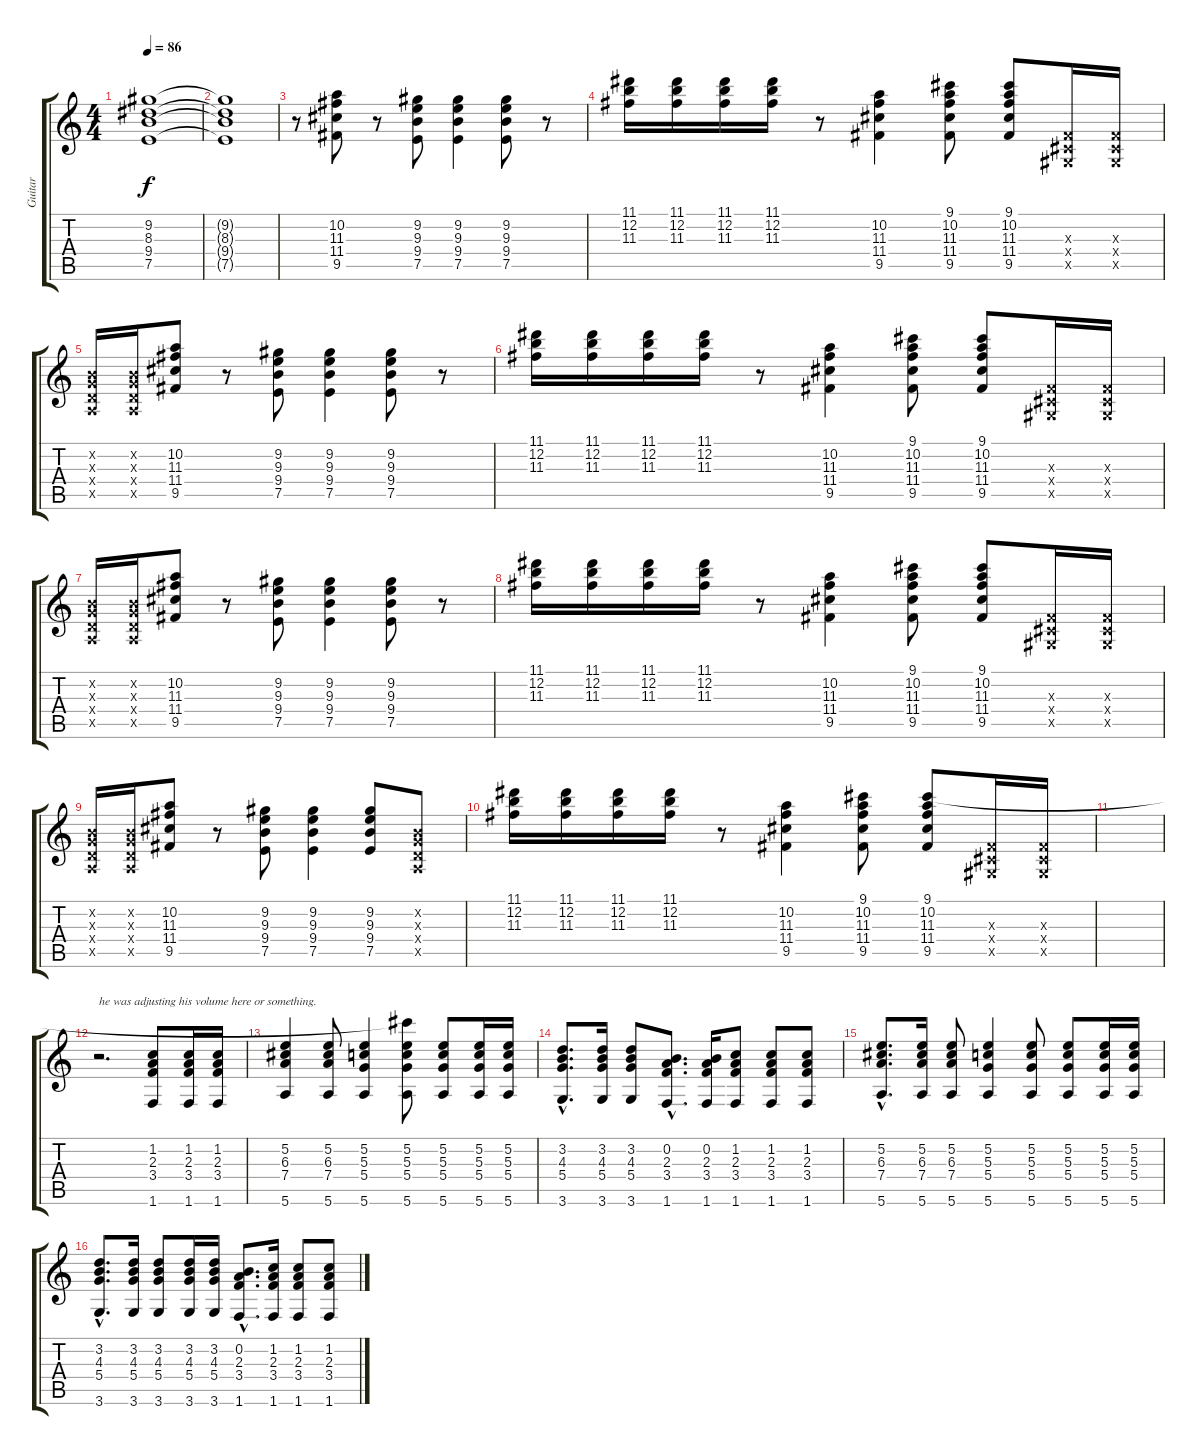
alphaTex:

\track ("Guitar" "Guitar") {instrument electricguitarclean}
\staff {score tabs}
\tuning (E4 B3 G3 D3 A2 E2) {hide}
\ts (4 4)
\tempo 86
\clef g2
\ks c
(9.2 8.3 9.4 7.5).1{dy f} |
(9.2{t} 8.3{t} 9.4{t} 7.5{t}).1 |
r.8 (10.2 11.3 11.4 9.5).8 r.8 (9.2 9.3 9.4 7.5).8 (9.2 9.3 9.4 7.5).4 (9.2 9.3 9.4 7.5).8 r.8 |
(11.1 12.2 11.3).16 (11.1 12.2 11.3).16 (11.1 12.2 11.3).16 (11.1 12.2 11.3).16 r.8 (10.2 11.3 11.4 9.5).4 (9.1 10.2 11.3 11.4 9.5).8 (9.1 10.2 11.3 11.4 9.5).8 (-1.3{x} -1.4{x} -1.5{x}).16 (-1.3{x} -1.4{x} -1.5{x}).16 |
(0.2{x} 0.3{x} 0.4{x} 0.5{x}).16 (0.2{x} 0.3{x} 0.4{x} 0.5{x}).16 (10.2 11.3 11.4 9.5).8 r.8 (9.2 9.3 9.4 7.5).8 (9.2 9.3 9.4 7.5).4 (9.2 9.3 9.4 7.5).8 r.8 |
(11.1 12.2 11.3).16 (11.1 12.2 11.3).16 (11.1 12.2 11.3).16 (11.1 12.2 11.3).16 r.8 (10.2 11.3 11.4 9.5).4 (9.1 10.2 11.3 11.4 9.5).8 (9.1 10.2 11.3 11.4 9.5).8 (-1.3{x} -1.4{x} -1.5{x}).16 (-1.3{x} -1.4{x} -1.5{x}).16 |
(0.2{x} 0.3{x} 0.4{x} 0.5{x}).16 (0.2{x} 0.3{x} 0.4{x} 0.5{x}).16 (10.2 11.3 11.4 9.5).8 r.8 (9.2 9.3 9.4 7.5).8 (9.2 9.3 9.4 7.5).4 (9.2 9.3 9.4 7.5).8 r.8 |
(11.1 12.2 11.3).16 (11.1 12.2 11.3).16 (11.1 12.2 11.3).16 (11.1 12.2 11.3).16 r.8 (10.2 11.3 11.4 9.5).4 (9.1 10.2 11.3 11.4 9.5).8 (9.1 10.2 11.3 11.4 9.5).8 (-1.3{x} -1.4{x} -1.5{x}).16 (-1.3{x} -1.4{x} -1.5{x}).16 |
(0.2{x} 0.3{x} 0.4{x} 0.5{x}).16 (0.2{x} 0.3{x} 0.4{x} 0.5{x}).16 (10.2 11.3 11.4 9.5).8 r.8 (9.2 9.3 9.4 7.5).8 (9.2 9.3 9.4 7.5).4 (9.2 9.3 9.4 7.5).8 (0.2{x} 0.3{x} 0.4{x} 0.5{x}).8 |
(11.1 12.2 11.3).16 (11.1 12.2 11.3).16 (11.1 12.2 11.3).16 (11.1 12.2 11.3).16 r.8 (10.2 11.3 11.4 9.5).4 (9.1 10.2 11.3 11.4 9.5).8 (9.1 10.2 11.3 11.4 9.5).8 (-1.3{x} -1.4{x} -1.5{x}).16 (-1.3{x} -1.4{x} -1.5{x}).16 |
|
r.2{d txt "he was adjusting his volume here or something."} (1.2 2.3 3.4 1.6).8 (1.2 2.3 3.4 1.6).16 (1.2 2.3 3.4 1.6).16 |
(5.2 6.3 7.4 5.6).4 (5.2 6.3 7.4 5.6).8 (5.2 5.3 5.4 5.6).4 (9.1{t} 5.2 5.3 5.4 5.6).8 (5.2 5.3 5.4 5.6).8 (5.2 5.3 5.4 5.6).16 (5.2 5.3 5.4 5.6).16 |
(3.2{hac} 4.3{hac} 5.4{hac} 3.6{hac}).8{d} (3.2 4.3 5.4 3.6).16 (3.2 4.3 5.4 3.6).8 (0.2{hac} 2.3{hac} 3.4{hac} 1.6{hac}).8{d} (0.2 2.3 3.4 1.6).16 (1.2 2.3 3.4 1.6).8 (1.2 2.3 3.4 1.6).8 (1.2 2.3 3.4 1.6).8 |
(5.2{hac} 6.3{hac} 7.4{hac} 5.6{hac}).8{d} (5.2 6.3 7.4 5.6).16 (5.2 6.3 7.4 5.6).8 (5.2 5.3 5.4 5.6).4 (5.2 5.3 5.4 5.6).8 (5.2 5.3 5.4 5.6).8 (5.2 5.3 5.4 5.6).16 (5.2 5.3 5.4 5.6).16 |
(3.2{hac} 4.3{hac} 5.4{hac} 3.6{hac}).8{d} (3.2 4.3 5.4 3.6).16 (3.2 4.3 5.4 3.6).8 (3.2 4.3 5.4 3.6).16 (3.2 4.3 5.4 3.6).16 (0.2{hac} 2.3{hac} 3.4{hac} 1.6{hac}).8{d} (1.2 2.3 3.4 1.6).16 (1.2 2.3 3.4 1.6).8 (1.2 2.3 3.4 1.6).8
